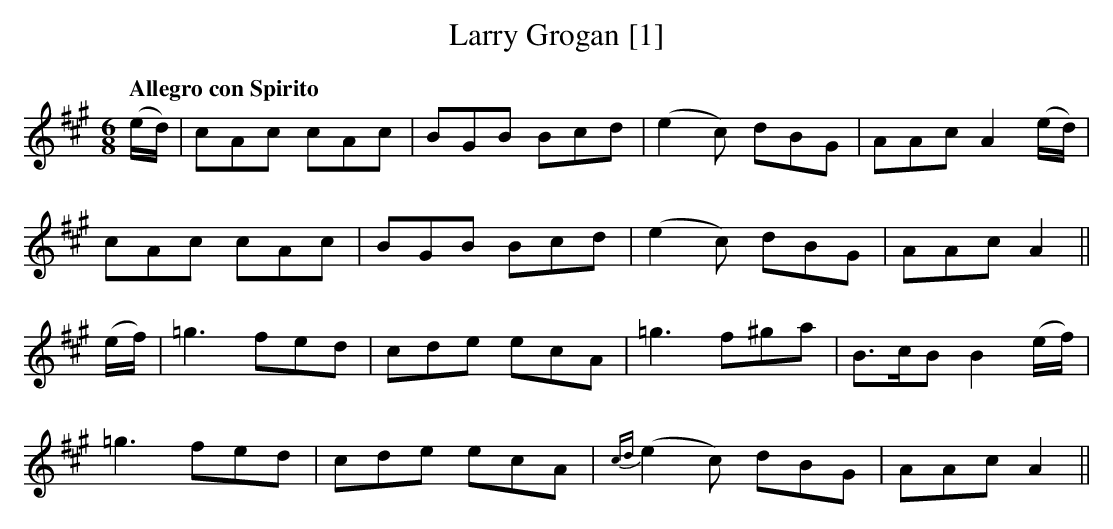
X:1
T:Larry Grogan [1]
M:6/8
L:1/8
Q:"Allegro con Spirito"
K:A
(e/d/)|cAc cAc|BGB Bcd|(e2c) dBG|AAc A2 (e/d/)|
cAc cAc|BGB Bcd|(e2c) dBG|AAc A2||
(e/f/)|=g3 fed|cde ecA|=g3 f^ga|B>cB B2 (e/f/)|
=g3 fed|cde ecA|{cd}(e2c) dBG|AAc A2||
